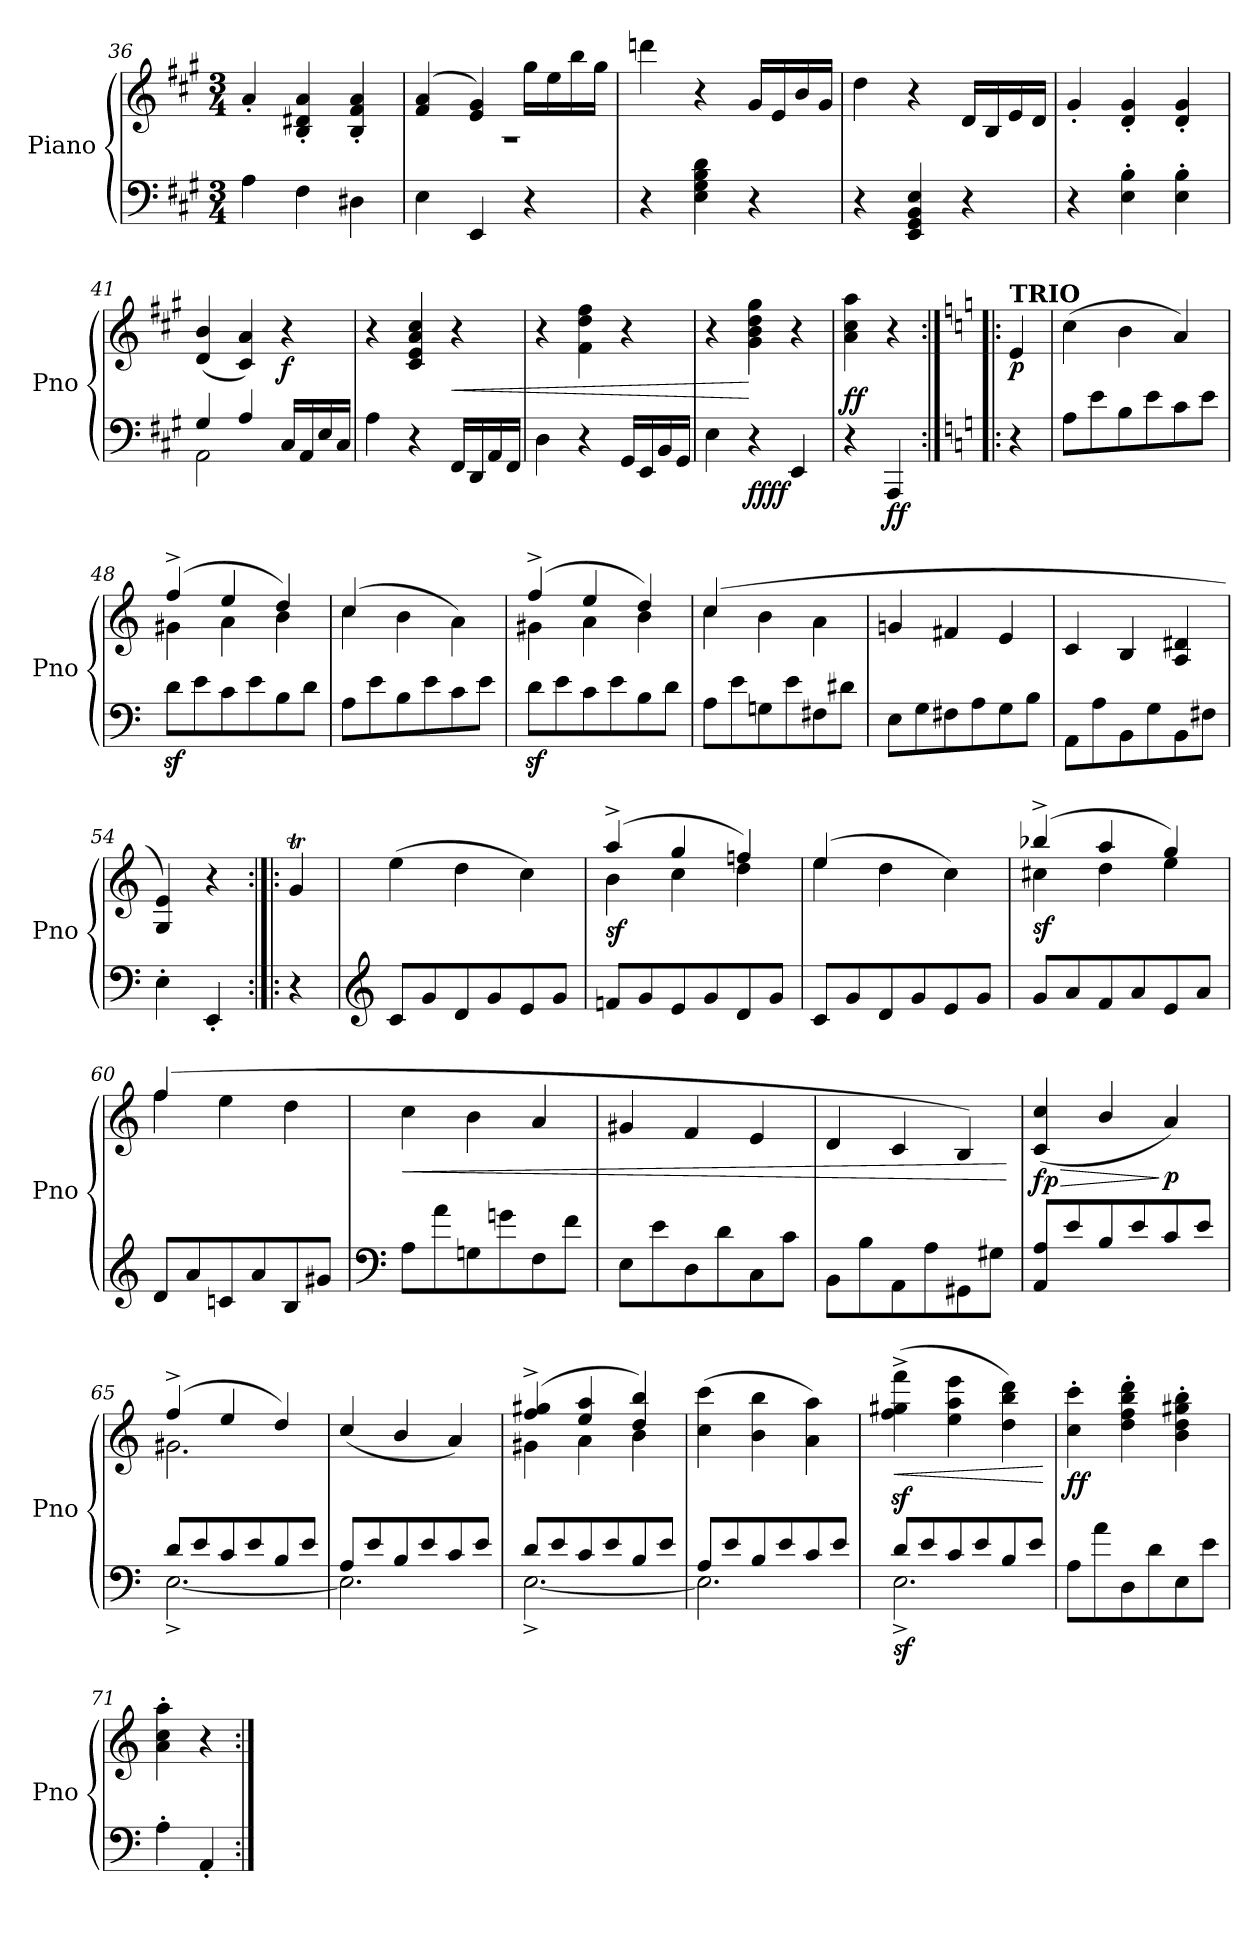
**kern	**kern	**dynam
*part1	*part1	*part1
*staff2	*staff1	*staff1/2
*I"Piano	*	*
*I'Pno	*	*
*clefF4	*clefG2	*
*k[f#c#g#]	*k[f#c#g#]	*
*M3/4	*M3/4	*
=36	=36	=36
4A\	4a'/	.
4F#\	4B/' 4d#X/' 4a/'	.
4D#X\	4B/' 4f#/' 4a/'	.
!!LO:PB:g=z
=37	=37	=37
*	*^	*
4E\	(>4f#/ 4a/	2.r	.
4EE/	4e/ 4g#/)	.	.
4r	16gg#\LL	.	.
.	16ee\	.	.
.	16bb\	.	.
.	16gg#\JJ	.	.
*	*v	*v	*
=38	=38	=38
4r	4dddn\	.
4E\ 4G#\ 4B\ 4d\	4r	.
4r	16g#/LL	.
.	16e/	.
.	16b/	.
.	16g#/JJ	.
=39	=39	=39
4r	4dd\	.
4EE/ 4GG#/ 4BB/ 4E/	4r	.
4r	16d/LL	.
.	16B/	.
.	16e/	.
.	16d/JJ	.
=40	=40	=40
4r	4g#'/	.
4E\' 4B\'	4d/' 4g#/'	.
4E\' 4B\'	4d/' 4g#/'	.
=41	=41	=41
*^	*	*
4G#/	2AA\	(<4d/ 4b/	.
4A/	.	4c#/ 4a/)	.
!	!	!	!LO:DY:b
16C#/LL	4ryy	4r	f
16AA/	.	.	.
16E/	.	.	.
16C#/JJ	.	.	.
*v	*v	*	*
=42	=42	=42
4A\	4r	.
4r	4c#/ 4e/ 4a/ 4cc#/	.
!	!	!LO:HP:b
!	!	!LO:DY:n=1:b
16FF#/LL	4r	< other-dynamics
16DD/	.	.
16AA/	.	.
16FF#/JJ	.	.
=43	=43	=43
4D\	4r	.
4r	4f#\ 4dd\ 4ff#\	.
16GG#/LL	4r	.
16EE/	.	.
16BB/	.	.
16GG#/JJ	.	.
=44	=44	=44
4E\	4r	.
!	!	!LO:DY:n=1:b=2
!	!	!LO:DY:n=2:b
4r	4g#\ 4b\ 4dd\ 4gg#\	[ ff ff
4EE/	4r	.
!!LO:LB:g=z
=45	=45	=45
!	!	!LO:DY:a=2
4r	4a\ 4cc#\ 4aa\	ff
!	!	!LO:DY:b=2
4AAA/	4r	ff
=46:|!|:	=46:|!|:	=46:|!|:
*k[]	*k[]	*
!	!LO:TX:a:B:t=TRIO	!
!	!	!LO:DY:b
4r	4e/	p
=47	=47	=47
8A\L	(>4cc\	.
8e\	.	.
8B\	4b\	.
8e\	.	.
8c\	4a/)	.
8e\J	.	.
=48	=48	=48
*	*^	*
8dz>\L	(>4ff^/	4g#X\	.
8e\	.	.	.
8c\	4ee/	4a\	.
8e\	.	.	.
8B\	4dd/)	4b\	.
8d\J	.	.	.
=49	=49	=49	=49
8A\L	(>4cc/	4cc\	.
8e\	.	.	.
8B\	4b\	2ryy	.
8e\	.	.	.
8c\	4a\)	.	.
8e\J	.	.	.
=50	=50	=50	=50
8dz>\L	(>4ff^/	4g#X\	.
8e\	.	.	.
8c\	4ee/	4a\	.
8e\	.	.	.
8B\	4dd/)	4b\	.
8d\J	.	.	.
!!LO:LB:g=z	!!
=51	=51	=51	=51
8A\L	(>4cc/	4cc\	.
8e\	.	.	.
8Gn\	4b\	2ryy	.
8e\	.	.	.
8F#X\	4a\	.	.
8d#X\J	.	.	.
*	*v	*v	*
=52	=52	=52
8E\L	4gn/	.
8G\	.	.
8F#X\	4f#X/	.
8A\	.	.
8G\	4e/	.
8B\J	.	.
=53	=53	=53
8AA\L	4c/	.
8A\	.	.
8BB\	4B/	.
8G\	.	.
8BB\	4A/ 4d#X/	.
8F#X\J	.	.
=54	=54	=54
4E'\	4G/ 4e/)	.
4EE'/	4r	.
=55:|!|:	=55:|!|:	=55:|!|:
4r	4gT/	.
=56	=56	=56
*clefG2	*	*
8c/L	(>4ee\	.
8g/	.	.
8d/	4dd\	.
8g/	.	.
8e/	4cc\)	.
8g/J	.	.
=57	=57	=57
*	*^	*
!	!	!	!LO:DY:b
8fn/L	(>4aa^/	4b\	sf
8g/	.	.	.
8e/	4gg/	4cc\	.
8g/	.	.	.
8d/	4ffn/)	4dd\	.
8g/J	.	.	.
!!LO:LB:g=z	!!
=58	=58	=58	=58
8c/L	(>4ee/	4ee\	.
8g/	.	.	.
8d/	4dd\	2ryy	.
8g/	.	.	.
8e/	4cc\)	.	.
8g/J	.	.	.
=59	=59	=59	=59
!	!	!	!LO:DY:b
8g/L	(>4bb-X^/	4cc#X\	sf
8a/	.	.	.
8f/	4aa/	4dd\	.
8a/	.	.	.
8e/	4gg/)	4ee\	.
8a/J	.	.	.
=60	=60	=60	=60
8d/L	(>4ff/	4ff\	.
8a/	.	.	.
8cn/	4ee\	2ryy	.
8a/	.	.	.
8B/	4dd\	.	.
8g#X/J	.	.	.
*	*v	*v	*
=61	=61	=61
*clefF4	*	*
!	!	!LO:HP:b
8A\L	4cc\	<
8a\	.	.
8Gn\	4b\	.
8gn\	.	.
8F\	4a/	.
8f\J	.	.
=62	=62	=62
8E\L	4g#X/	.
8e\	.	.
8D\	4f/	.
8d\	.	.
8C\	4e/	.
8c\J	.	.
=63	=63	=63
8BB\L	4d/	.
8B\	.	.
8AA\	4c/	.
8A\	.	.
8GG#X\	4B/)	.
8G#X\J	.	.
.	.	[
!!LO:LB:g=z
=64	=64	=64
!	!	!LO:HP:b
!	!	!LO:DY:n=1:b
8AA/ 8A/L	(>4c/ 4cc/	> fp
8e/	.	.
8B/	4b/	.
8e/	.	.
!	!	!LO:DY:n=2:b
8c/	4a/)	] p
8e/J	.	.
=65	=65	=65
*^	*^	*
!	!	!	!	!LO:DY:b=2
!	!	!	!	!LO:DY:n=1:a
8d/L	[2.E^\	(>4ff^/	2.g#X\	sf sf
8e/	.	.	.	.
8c/	.	4ee/	.	.
8e/	.	.	.	.
8B/	.	4dd/)	.	.
8e/J	.	.	.	.
*	*	*v	*v	*
=66	=66	=66	=66
8A/L	2.E\]	(<4cc/	.
8e/	.	.	.
8B/	.	4b/	.
8e/	.	.	.
8c/	.	4a/)	.
8e/J	.	.	.
=67	=67	=67	=67
*	*	*^	*
!	!	!	!	!LO:DY:b=2
!	!	!	!	!LO:DY:n=1:b
!	!	!	!	!LO:DY:n=2:a
8d/L	[2.E^\	(>4ff/^ 4gg#X/^	4g#X\	sf f sf
8e/	.	.	.	.
8c/	.	4ee/ 4aa/	4a\	.
8e/	.	.	.	.
8B/	.	4dd/ 4bb/)	4b\	.
8e/J	.	.	.	.
*	*	*v	*v	*
=68	=68	=68	=68
8A/L	2.E\]	(>4cc\ 4ccc\	.
8e/	.	.	.
8B/	.	4b\ 4bb\	.
8e/	.	.	.
8c/	.	4a\ 4aa\)	.
8e/J	.	.	.
!!LO:PB:g=z
=69	=69	=69	=69
!	!	!	!LO:HP:b
!	!	!	!LO:DY:n=1:b=2
8d/L	2.E^\	(>4ff\z>^ 4gg#X\z>^ 4fff\z>^	< sf
8e/	.	.	.
8c/	.	4ee\ 4aa\ 4eee\	.
8e/	.	.	.
8B/	.	4dd\ 4bb\ 4ddd\)	.
8e/J	.	.	.
*v	*v	*	*
.	.	[
=70	=70	=70
!	!	!LO:DY:b
8A\L	4cc\' 4ccc\'	ff
8a\	.	.
8D\	4dd\' 4ff\' 4bb\' 4ddd\'	.
8d\	.	.
8E\	4b\' 4dd\' 4gg#X\' 4bb\'	.
8e\J	.	.
=71	=71	=71
4A'\	4a\' 4cc\' 4aa\'	.
4AA'/	4r	.
=:|!	=:|!	=:|!
*-	*-	*-
